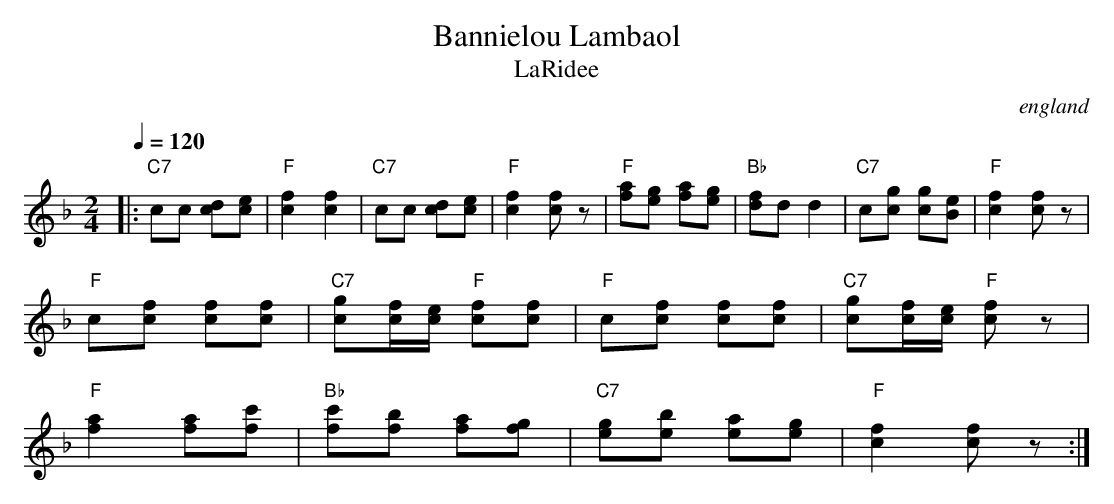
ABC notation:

X:1
T:Bannielou Lambaol
T:LaRidee
O:england
L:1/8
M:2/4
Q:1/4=120
K:F
|: "C7" cc [cd][ce]|"F" [c2f2] [c2f2]| "C7" cc [cd][ce]|"F" [c2f2] [cf] z|\
"F" [fa][eg] [fa][eg]|"Bb" [df]d d2| "C7" c[cg] [cg][Be]|"F" [c2f2] [cf]z|
"F" c[cf] [cf][cf]|"C7" [cg][c/f/][c/e/] "F" [cf][cf]|\
"F" c[cf] [cf][cf]|"C7" [cg][c/f/][c/e/] "F" [cf]z|
"F" [f2a2] [fa][fc']|"Bb" [fc'][fb] [fa][fg]| \
"C7"[eg][eb] [ea][eg]|"F" [c2f2] [cf] z :|
